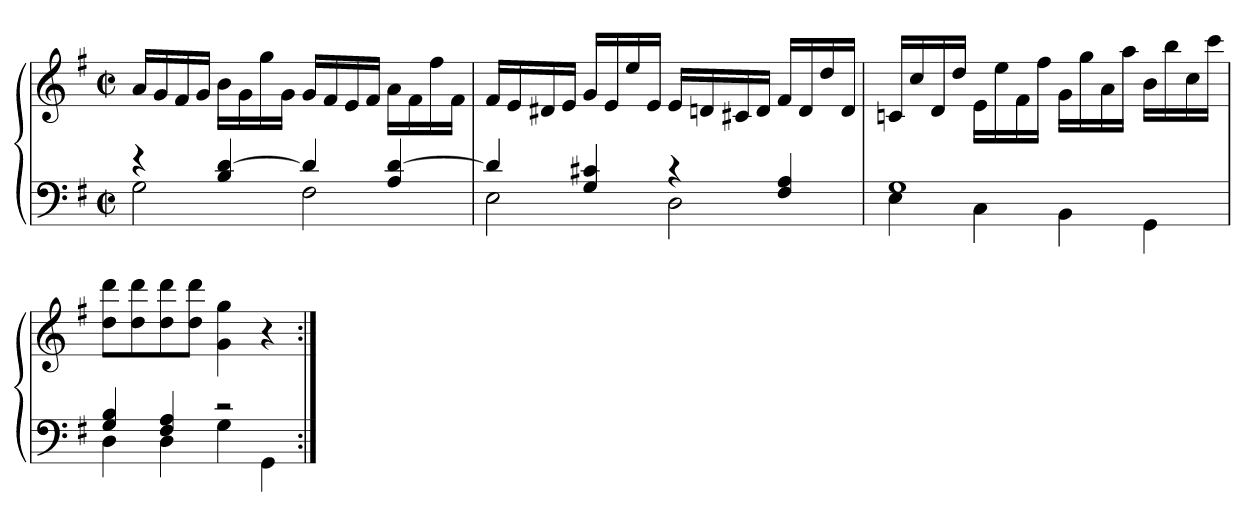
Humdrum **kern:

**kern	**kern
*part1	*part1
*staff2	*staff1
*clefF4	*clefG2
*k[f#]	*k[f#]
*G:	*G:
*M2/2	*M2/2
*met(c|)	*met(c|)
=	=
*^	*
4r	2G	16aLL
.	.	16g
.	.	16f#
.	.	16gJJ
4B [4d	.	16bLL
.	.	16g
.	.	16gg
.	.	16gJJ
4d]	2F#	16gLL
.	.	16f#
.	.	16e
.	.	16f#JJ
4A [4d	.	16aLL
.	.	16f#
.	.	16ff#
.	.	16f#JJ
=	=	=
4d]	2E	16f#LL
.	.	16e
.	.	16d#X
.	.	16eJJ
4G 4c#X	.	16gLL
.	.	16e
.	.	16ee
.	.	16eJJ
4r	2D	16eLL
.	.	16dn
.	.	16c#X
.	.	16dJJ
4F# 4A	.	16f#LL
.	.	16d
.	.	16dd
.	.	16dJJ
=	=	=
1G	4E	16cnLL
.	.	16cc
.	.	16d
.	.	16ddJJ
.	4C	16eLL
.	.	16ee
.	.	16f#
.	.	16ff#JJ
.	4BB	16gLL
.	.	16gg
.	.	16a
.	.	16aaJJ
.	4GG	16bLL
.	.	16bb
.	.	16cc
.	.	16cccJJ
=	=	=
4G 4B	4D	8dd 8dddL
.	.	8dd 8ddd
4F# 4A	4D	8dd 8ddd
.	.	8dd 8dddJ
2r	4G	4g 4gg
.	4GG	4r
*v	*v	*
=:|!	=:|!
*-	*-
